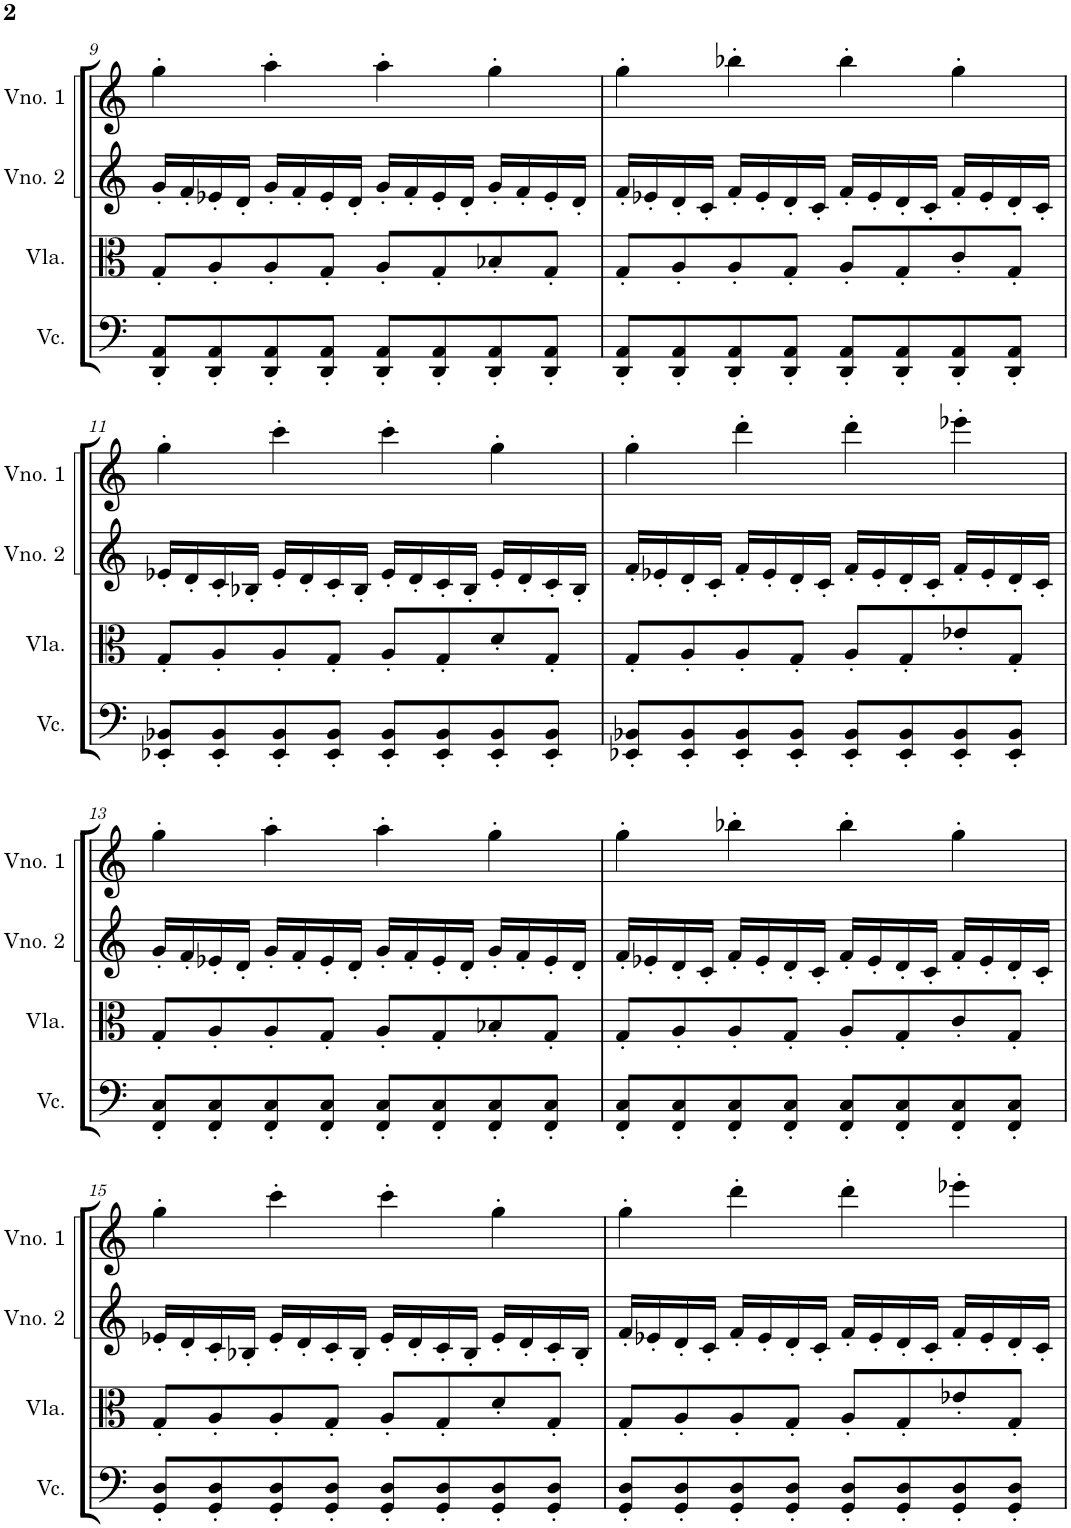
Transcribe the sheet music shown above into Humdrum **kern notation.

**kern	**kern	**kern	**kern
*part4	*part3	*part2	*part1
*staff4	*staff3	*staff2	*staff1
*I"Violoncelo	*I"Viola	*I"Violino 2	*I"Violino 1
*I'Vc.	*I'Vla.	*I'Vno. 2	*I'Vno. 1
!!LO:PB:g=z
*clefF4	*clefC3	*clefG2	*clefG2
*k[]	*k[]	*k[]	*k[]
*M4/4	*M4/4	*M4/4	*M4/4
=9	=9	=9	=9
8DD/' 8AA/'L	8G'/L	16g'/LL	4gg'\
.	.	16f'/	.
8DD/' 8AA/'	8A'/	16e-X'/	.
.	.	16d'/JJ	.
8DD/' 8AA/'	8A'/	16g'/LL	4aa'\
.	.	16f'/	.
8DD/' 8AA/'J	8G'/J	16e-'/	.
.	.	16d'/JJ	.
8DD/' 8AA/'L	8A'/L	16g'/LL	4aa'\
.	.	16f'/	.
8DD/' 8AA/'	8G'/	16e-'/	.
.	.	16d'/JJ	.
8DD/' 8AA/'	8B-X'/	16g'/LL	4gg'\
.	.	16f'/	.
8DD/' 8AA/'J	8G'/J	16e-'/	.
.	.	16d'/JJ	.
=10	=10	=10	=10
8DD/' 8AA/'L	8G'/L	16f'/LL	4gg'\
.	.	16e-X'/	.
8DD/' 8AA/'	8A'/	16d'/	.
.	.	16c'/JJ	.
8DD/' 8AA/'	8A'/	16f'/LL	4bb-X'\
.	.	16e-'/	.
8DD/' 8AA/'J	8G'/J	16d'/	.
.	.	16c'/JJ	.
8DD/' 8AA/'L	8A'/L	16f'/LL	4bb-'\
.	.	16e-'/	.
8DD/' 8AA/'	8G'/	16d'/	.
.	.	16c'/JJ	.
8DD/' 8AA/'	8c'/	16f'/LL	4gg'\
.	.	16e-'/	.
8DD/' 8AA/'J	8G'/J	16d'/	.
.	.	16c'/JJ	.
!!LO:LB:g=z
=11	=11	=11	=11
8EE-X/' 8BB-X/'L	8G'/L	16e-X'/LL	4gg'\
.	.	16d'/	.
8EE-/' 8BB-/'	8A'/	16c'/	.
.	.	16B-X'/JJ	.
8EE-/' 8BB-/'	8A'/	16e-'/LL	4ccc'\
.	.	16d'/	.
8EE-/' 8BB-/'J	8G'/J	16c'/	.
.	.	16B-'/JJ	.
8EE-/' 8BB-/'L	8A'/L	16e-'/LL	4ccc'\
.	.	16d'/	.
8EE-/' 8BB-/'	8G'/	16c'/	.
.	.	16B-'/JJ	.
8EE-/' 8BB-/'	8d'/	16e-'/LL	4gg'\
.	.	16d'/	.
8EE-/' 8BB-/'J	8G'/J	16c'/	.
.	.	16B-'/JJ	.
=12	=12	=12	=12
8EE-X/' 8BB-X/'L	8G'/L	16f'/LL	4gg'\
.	.	16e-X'/	.
8EE-/' 8BB-/'	8A'/	16d'/	.
.	.	16c'/JJ	.
8EE-/' 8BB-/'	8A'/	16f'/LL	4ddd'\
.	.	16e-'/	.
8EE-/' 8BB-/'J	8G'/J	16d'/	.
.	.	16c'/JJ	.
8EE-/' 8BB-/'L	8A'/L	16f'/LL	4ddd'\
.	.	16e-'/	.
8EE-/' 8BB-/'	8G'/	16d'/	.
.	.	16c'/JJ	.
8EE-/' 8BB-/'	8e-X'/	16f'/LL	4eee-X'\
.	.	16e-'/	.
8EE-/' 8BB-/'J	8G'/J	16d'/	.
.	.	16c'/JJ	.
!!LO:LB:g=z
=13	=13	=13	=13
8FF/' 8C/'L	8G'/L	16g'/LL	4gg'\
.	.	16f'/	.
8FF/' 8C/'	8A'/	16e-X'/	.
.	.	16d'/JJ	.
8FF/' 8C/'	8A'/	16g'/LL	4aa'\
.	.	16f'/	.
8FF/' 8C/'J	8G'/J	16e-'/	.
.	.	16d'/JJ	.
8FF/' 8C/'L	8A'/L	16g'/LL	4aa'\
.	.	16f'/	.
8FF/' 8C/'	8G'/	16e-'/	.
.	.	16d'/JJ	.
8FF/' 8C/'	8B-X'/	16g'/LL	4gg'\
.	.	16f'/	.
8FF/' 8C/'J	8G'/J	16e-'/	.
.	.	16d'/JJ	.
=14	=14	=14	=14
8FF/' 8C/'L	8G'/L	16f'/LL	4gg'\
.	.	16e-X'/	.
8FF/' 8C/'	8A'/	16d'/	.
.	.	16c'/JJ	.
8FF/' 8C/'	8A'/	16f'/LL	4bb-X'\
.	.	16e-'/	.
8FF/' 8C/'J	8G'/J	16d'/	.
.	.	16c'/JJ	.
8FF/' 8C/'L	8A'/L	16f'/LL	4bb-'\
.	.	16e-'/	.
8FF/' 8C/'	8G'/	16d'/	.
.	.	16c'/JJ	.
8FF/' 8C/'	8c'/	16f'/LL	4gg'\
.	.	16e-'/	.
8FF/' 8C/'J	8G'/J	16d'/	.
.	.	16c'/JJ	.
!!LO:LB:g=z
=15	=15	=15	=15
8GG/' 8D/'L	8G'/L	16e-X'/LL	4gg'\
.	.	16d'/	.
8GG/' 8D/'	8A'/	16c'/	.
.	.	16B-X'/JJ	.
8GG/' 8D/'	8A'/	16e-'/LL	4ccc'\
.	.	16d'/	.
8GG/' 8D/'J	8G'/J	16c'/	.
.	.	16B-'/JJ	.
8GG/' 8D/'L	8A'/L	16e-'/LL	4ccc'\
.	.	16d'/	.
8GG/' 8D/'	8G'/	16c'/	.
.	.	16B-'/JJ	.
8GG/' 8D/'	8d'/	16e-'/LL	4gg'\
.	.	16d'/	.
8GG/' 8D/'J	8G'/J	16c'/	.
.	.	16B-'/JJ	.
=16	=16	=16	=16
8GG/' 8D/'L	8G'/L	16f'/LL	4gg'\
.	.	16e-X'/	.
8GG/' 8D/'	8A'/	16d'/	.
.	.	16c'/JJ	.
8GG/' 8D/'	8A'/	16f'/LL	4ddd'\
.	.	16e-'/	.
8GG/' 8D/'J	8G'/J	16d'/	.
.	.	16c'/JJ	.
8GG/' 8D/'L	8A'/L	16f'/LL	4ddd'\
.	.	16e-'/	.
8GG/' 8D/'	8G'/	16d'/	.
.	.	16c'/JJ	.
8GG/' 8D/'	8e-X'/	16f'/LL	4eee-X'\
.	.	16e-'/	.
8GG/' 8D/'J	8G'/J	16d'/	.
.	.	16c'/JJ	.
=	=	=	=
*-	*-	*-	*-
